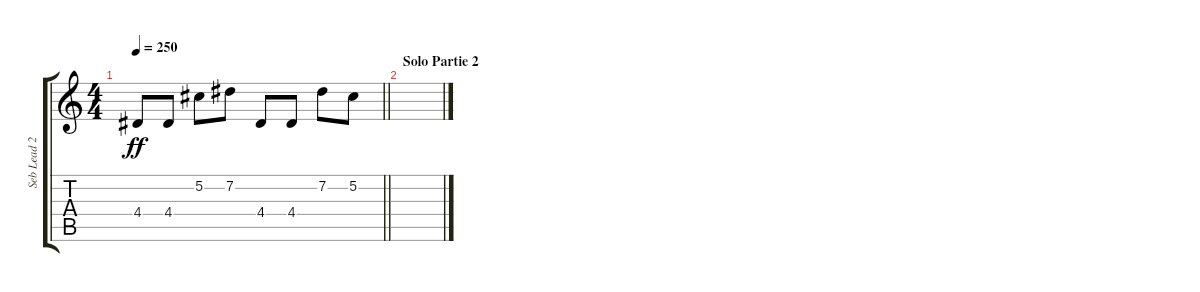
\track ("Seb Lead 2" "Seb Lead 2") {instrument overdrivenguitar}
\staff {score tabs}
\tuning (Db4 Ab3 E3 B2 Gb2 Db2) {hide}
\ts (4 4)
\tempo 250
\clef g2
\barLineRight lightlight
\ks c
4.4.8{dy ff} 4.4.8 5.2.8 7.2.8 4.4.8 4.4.8 7.2.8 5.2.8 |
\section ("" "Solo Partie 2")
